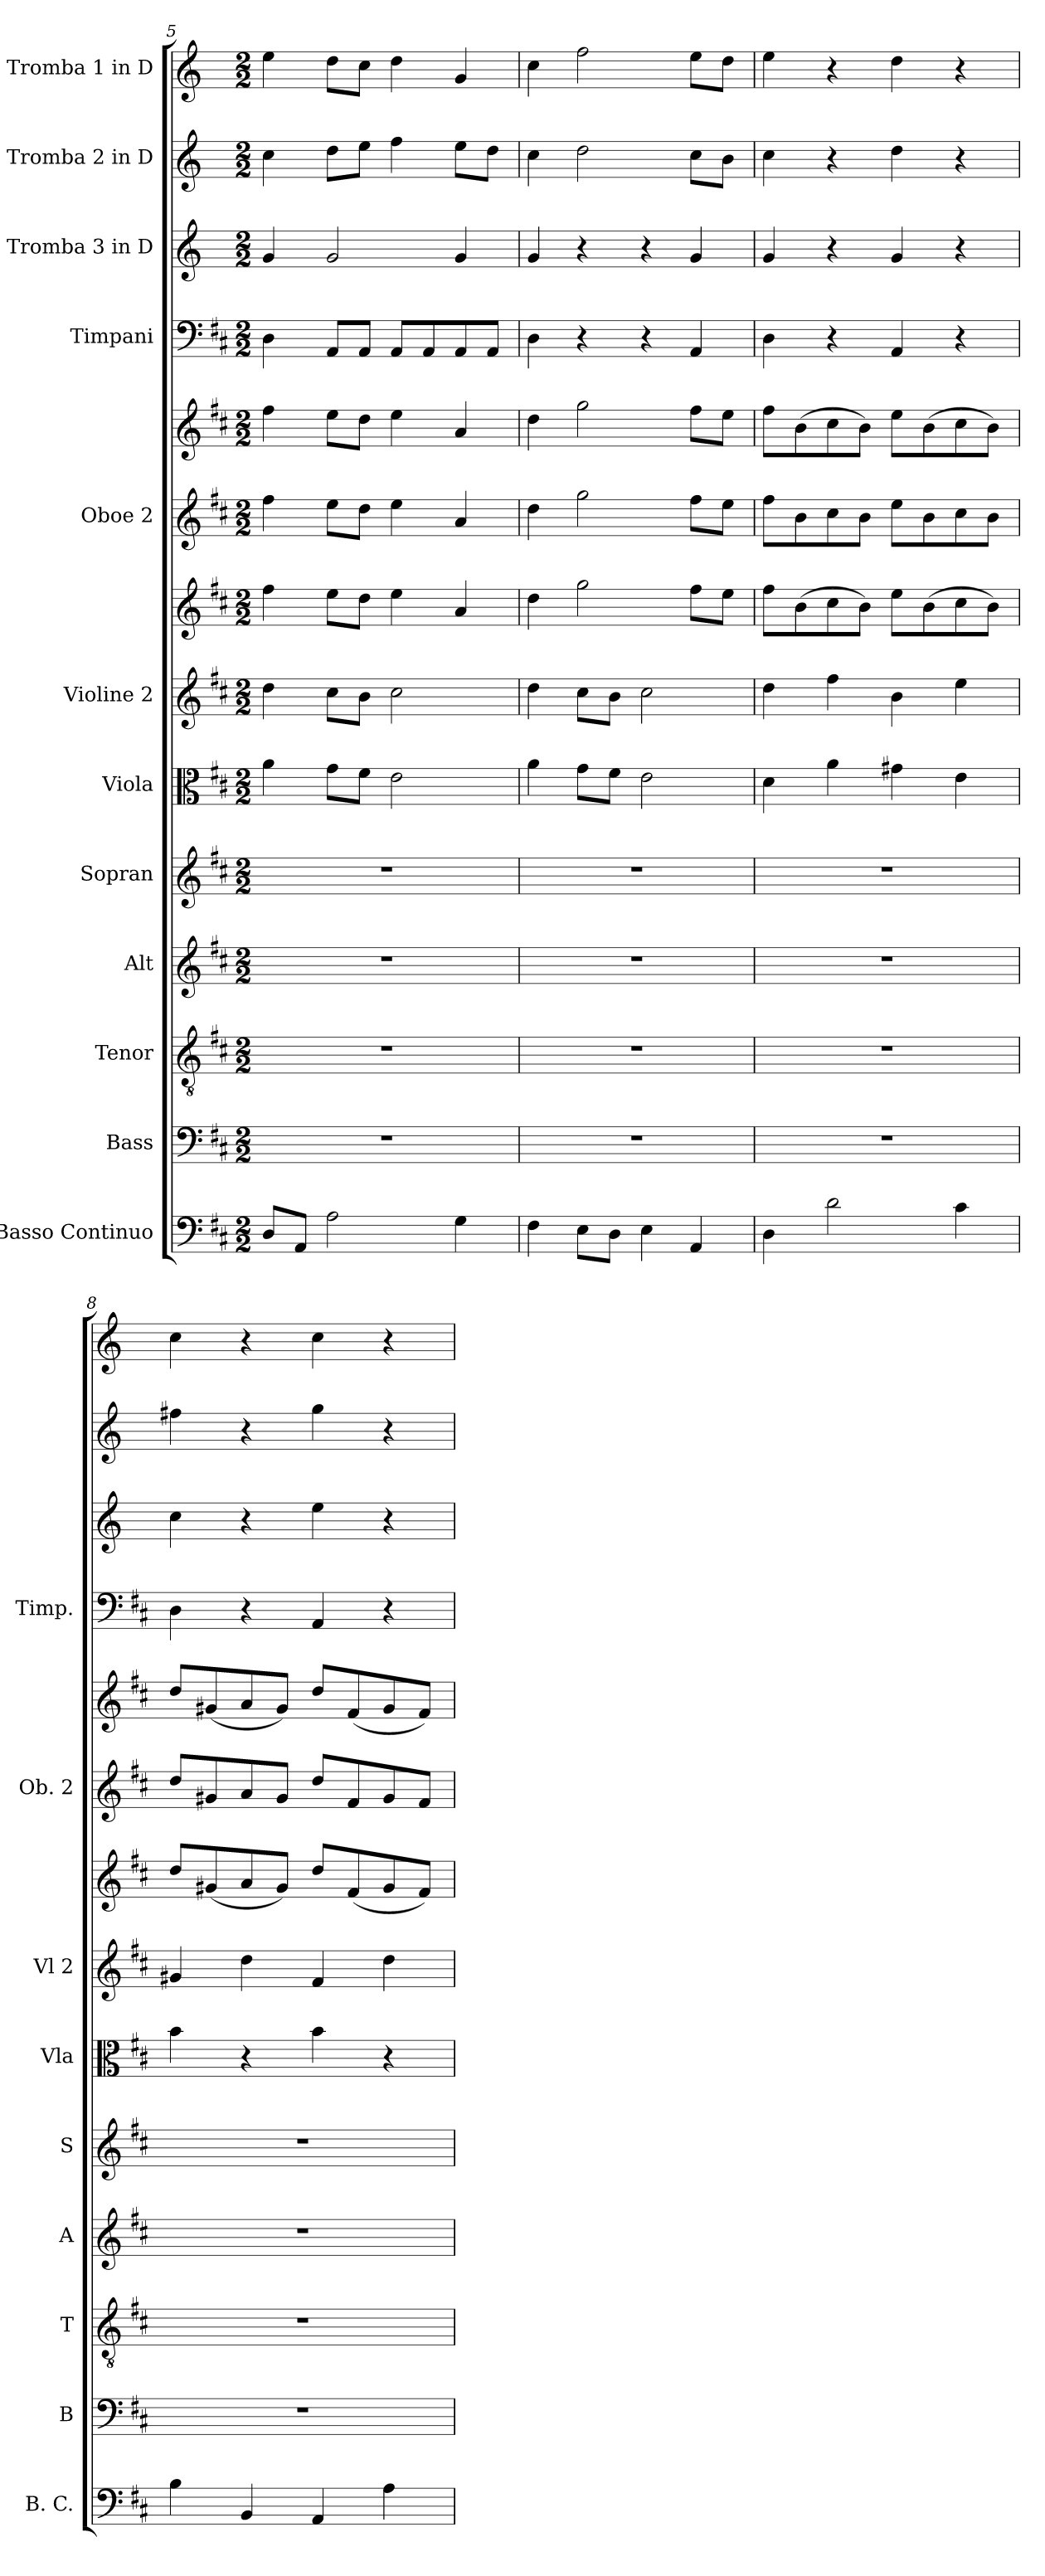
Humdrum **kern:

**kern	**kern	**kern	**kern	**kern	**kern	**kern	**kern	**kern	**kern	**kern	**kern	**kern	**kern
*part12	*part11	*part10	*part9	*part8	*part7	*part6	*part6	*part5	*part5	*part4	*part3	*part2	*part1
*staff14	*staff13	*staff12	*staff11	*staff10	*staff9	*staff8	*staff7	*staff6	*staff5	*staff4	*staff3	*staff2	*staff1
*I"Basso Continuo	*I"Bass	*I"Tenor	*I"Alt	*I"Sopran	*I"Viola	*I"Violine 2	*	*I"Oboe 2	*	*I"Timpani	*I"Tromba 3 in D	*I"Tromba 2 in D	*I"Tromba 1 in D
*I'B. C.	*I'B	*I'T	*I'A	*I'S	*I'Vla	*I'Vl 2	*	*I'Ob. 2	*	*I'Timp.	*	*	*
*clefF4	*clefF4	*clefGv2	*clefG2	*clefG2	*clefC3	*clefG2	*clefG2	*clefG2	*clefG2	*clefF4	*clefG2	*clefG2	*clefG2
*	*	*	*	*	*	*	*	*	*	*	*ITrd1c2	*ITrd1c2	*ITrd1c2
*k[f#c#]	*k[f#c#]	*k[f#c#]	*k[f#c#]	*k[f#c#]	*k[f#c#]	*k[f#c#]	*k[f#c#]	*k[f#c#]	*k[f#c#]	*k[f#c#]	*k[b-e-]	*k[b-e-]	*k[b-e-]
*M2/2	*M2/2	*M2/2	*M2/2	*M2/2	*M2/2	*M2/2	*M2/2	*M2/2	*M2/2	*M2/2	*M2/2	*M2/2	*M2/2
=5	=5	=5	=5	=5	=5	=5	=5	=5	=5	=5	=5	=5	=5
8D/L	1r	1r	1r	1r	4a\	4dd\	4ff#\	4ff#\	4ff#\	4D\	4f/	4b-\	4dd\
8AA/J	.	.	.	.	.	.	.	.	.	.	.	.	.
2A\	.	.	.	.	8g\L	8cc#\L	8ee\L	8ee\L	8ee\L	8AA/L	2f/	8cc\L	8cc\L
.	.	.	.	.	8f#\J	8b\J	8dd\J	8dd\J	8dd\J	8AA/J	.	8dd\J	8b-\J
.	.	.	.	.	2e\	2cc#\	4ee\	4ee\	4ee\	8AA/L	.	4ee-\	4cc\
.	.	.	.	.	.	.	.	.	.	8AA/	.	.	.
4G\	.	.	.	.	.	.	4a/	4a/	4a/	8AA/	4f/	8dd\L	4f/
.	.	.	.	.	.	.	.	.	.	8AA/J	.	8cc\J	.
!!LO:PB:g=z
=6	=6	=6	=6	=6	=6	=6	=6	=6	=6	=6	=6	=6	=6
4F#\	1r	1r	1r	1r	4a\	4dd\	4dd\	4dd\	4dd\	4D\	4f/	4b-\	4b-\
8E\L	.	.	.	.	8g\L	8cc#\L	2gg\	2gg\	2gg\	4r	4r	2cc\	2ee-\
8D\J	.	.	.	.	8f#\J	8b\J	.	.	.	.	.	.	.
4E\	.	.	.	.	2e\	2cc#\	.	.	.	4r	4r	.	.
4AA/	.	.	.	.	.	.	8ff#\L	8ff#\L	8ff#\L	4AA/	4f/	8b-\L	8dd\L
.	.	.	.	.	.	.	8ee\J	8ee\J	8ee\J	.	.	8a\J	8cc\J
=7	=7	=7	=7	=7	=7	=7	=7	=7	=7	=7	=7	=7	=7
4D\	1r	1r	1r	1r	4d\	4dd\	8ff#\L	8ff#\L	8ff#\L	4D\	4f/	4b-\	4dd\
.	.	.	.	.	.	.	(8b\	8b\	(8b\	.	.	.	.
2d\	.	.	.	.	4a\	4ff#\	8cc#\	8cc#\	8cc#\	4r	4r	4r	4r
.	.	.	.	.	.	.	8b\J)	8b\J	8b\J)	.	.	.	.
.	.	.	.	.	4g#X\	4b\	8ee\L	8ee\L	8ee\L	4AA/	4f/	4cc\	4cc\
.	.	.	.	.	.	.	(8b\	8b\	(8b\	.	.	.	.
4c#\	.	.	.	.	4e\	4ee\	8cc#\	8cc#\	8cc#\	4r	4r	4r	4r
.	.	.	.	.	.	.	8b\J)	8b\J	8b\J)	.	.	.	.
=8	=8	=8	=8	=8	=8	=8	=8	=8	=8	=8	=8	=8	=8
4B\	1r	1r	1r	1r	4b\	4g#X/	8dd/L	8dd/L	8dd/L	4D\	4b-\	4een\	4b-\
.	.	.	.	.	.	.	(8g#X/	8g#X/	(8g#X/	.	.	.	.
4BB/	.	.	.	.	4r	4dd\	8a/	8a/	8a/	4r	4r	4r	4r
.	.	.	.	.	.	.	8g#/J)	8g#/J	8g#/J)	.	.	.	.
4AA/	.	.	.	.	4b\	4f#/	8dd/L	8dd/L	8dd/L	4AA/	4dd\	4ff\	4b-\
.	.	.	.	.	.	.	(8f#/	8f#/	(8f#/	.	.	.	.
4A\	.	.	.	.	4r	4dd\	8g#/	8g#/	8g#/	4r	4r	4r	4r
.	.	.	.	.	.	.	8f#/J)	8f#/J	8f#/J)	.	.	.	.
=	=	=	=	=	=	=	=	=	=	=	=	=	=
*-	*-	*-	*-	*-	*-	*-	*-	*-	*-	*-	*-	*-	*-
